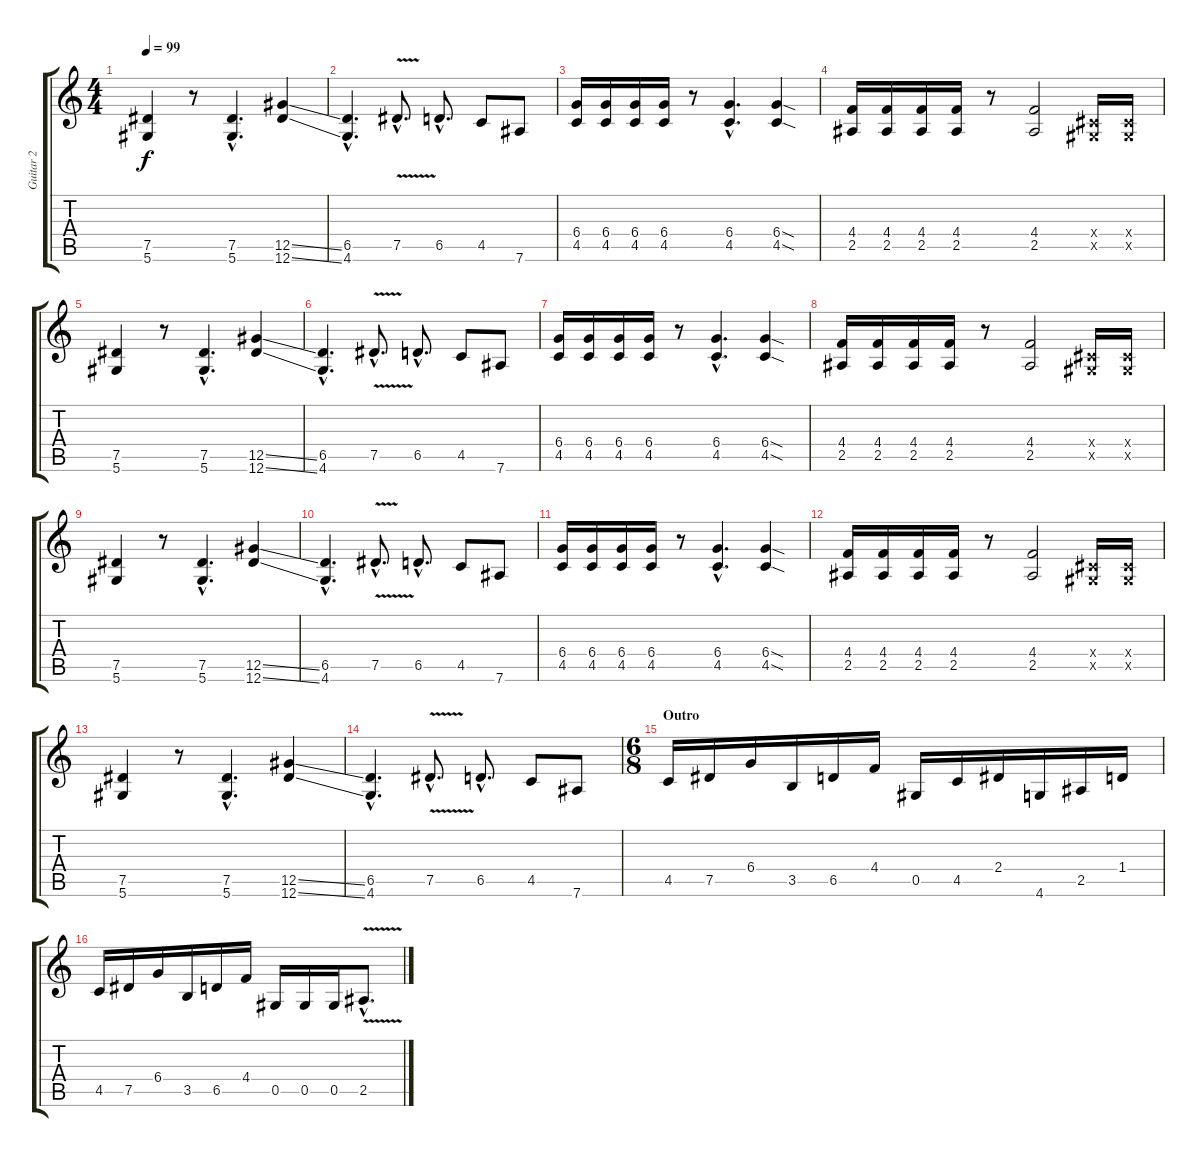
\track ("Guitar 2" "Guitar 2") {instrument distortionguitar}
\staff {score tabs}
\tuning (Eb4 Bb3 Gb3 Db3 Ab2 Eb2) {hide}
\ts (4 4)
\tempo 99
\clef g2
\ks c
(7.5 5.6).4{dy f} r.8 (7.5{hac} 5.6{hac}).4{d} (12.5{ss} 12.6{ss}).4 |
(6.5{hac} 4.6{hac}).4{d} 7.5{v hac}.8{d} 6.5{hac}.8{d} 4.5.8 7.6.8 |
(6.4 4.5).16 (6.4 4.5).16 (6.4 4.5).16 (6.4 4.5).16 r.8 (6.4{hac} 4.5{hac}).4{d} (6.4{sod} 4.5{sod}).4 |
(4.4 2.5).16 (4.4 2.5).16 (4.4 2.5).16 (4.4 2.5).16 r.8 (4.4 2.5).2 (0.4{x} 0.5{x}).16 (0.4{x} 0.5{x}).16 |
(7.5 5.6).4 r.8 (7.5{hac} 5.6{hac}).4{d} (12.5{ss} 12.6{ss}).4 |
(6.5{hac} 4.6{hac}).4{d} 7.5{v hac}.8{d} 6.5{hac}.8{d} 4.5.8 7.6.8 |
(6.4 4.5).16 (6.4 4.5).16 (6.4 4.5).16 (6.4 4.5).16 r.8 (6.4{hac} 4.5{hac}).4{d} (6.4{sod} 4.5{sod}).4 |
(4.4 2.5).16 (4.4 2.5).16 (4.4 2.5).16 (4.4 2.5).16 r.8 (4.4 2.5).2 (0.4{x} 0.5{x}).16 (0.4{x} 0.5{x}).16 |
(7.5 5.6).4 r.8 (7.5{hac} 5.6{hac}).4{d} (12.5{ss} 12.6{ss}).4 |
(6.5{hac} 4.6{hac}).4{d} 7.5{v hac}.8{d} 6.5{hac}.8{d} 4.5.8 7.6.8 |
(6.4 4.5).16 (6.4 4.5).16 (6.4 4.5).16 (6.4 4.5).16 r.8 (6.4{hac} 4.5{hac}).4{d} (6.4{sod} 4.5{sod}).4 |
(4.4 2.5).16 (4.4 2.5).16 (4.4 2.5).16 (4.4 2.5).16 r.8 (4.4 2.5).2 (0.4{x} 0.5{x}).16 (0.4{x} 0.5{x}).16 |
(7.5 5.6).4 r.8 (7.5{hac} 5.6{hac}).4{d} (12.5{ss} 12.6{ss}).4 |
(6.5{hac} 4.6{hac}).4{d} 7.5{v hac}.8{d} 6.5{hac}.8{d} 4.5.8 7.6.8 |
\ts (6 8)
\section ("" "Outro")
4.5.16 7.5.16 6.4.16 3.5.16 6.5.16 4.4.16 0.5.16 4.5.16 2.4.16 4.6.16 2.5.16 1.4.16 |
4.5.16 7.5.16 6.4.16 3.5.16 6.5.16 4.4.16 0.5.16 0.5.16 0.5.16 2.5{v hac}.8{d}
